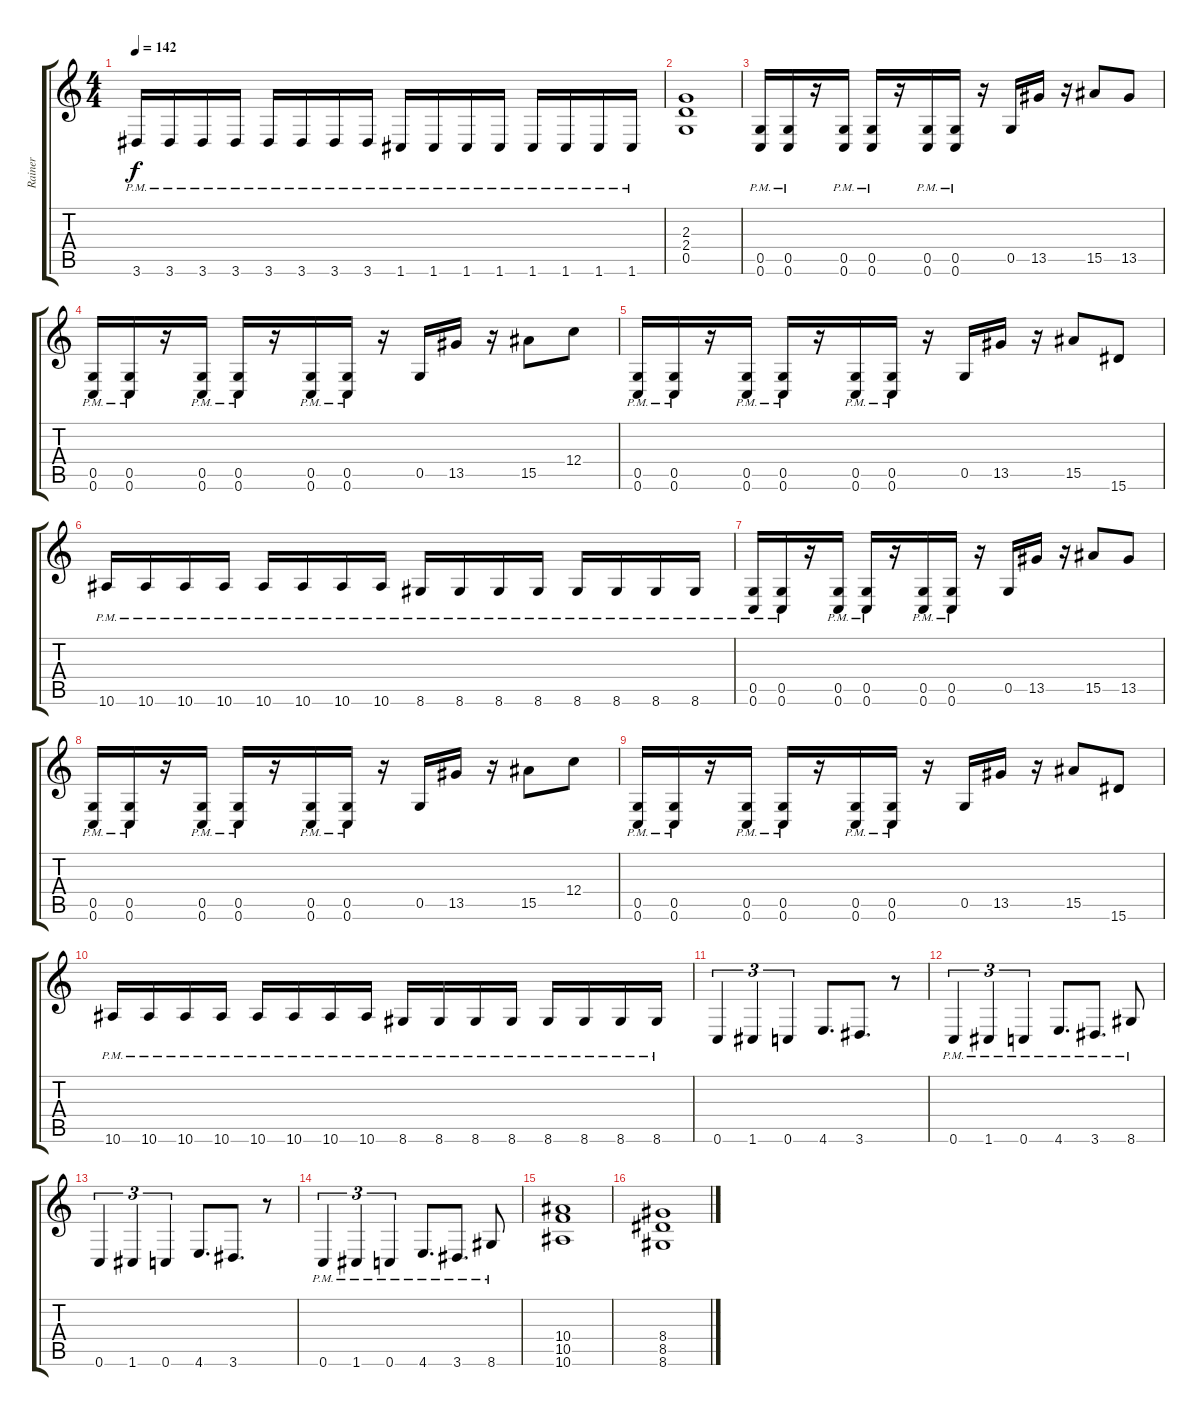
\track ("Rainer" "Rainer") {instrument distortionguitar}
\staff {score tabs}
\tuning (D4 A3 F3 C3 G2 C2) {hide}
\ts (4 4)
\tempo 142
\clef g2
\ks c
3.6{pm}.16{dy f} 3.6{pm}.16 3.6{pm}.16 3.6{pm}.16 3.6{pm}.16 3.6{pm}.16 3.6{pm}.16 3.6{pm}.16 1.6{pm}.16 1.6{pm}.16 1.6{pm}.16 1.6{pm}.16 1.6{pm}.16 1.6{pm}.16 1.6{pm}.16 1.6{pm}.16 |
(2.3 2.4 0.5).1 |
(0.5 0.6{pm}).16 (0.5 0.6{pm}).16 r.16 (0.5 0.6{pm}).16 (0.5{pm} 0.6{pm}).16 r.16 (0.5 0.6{pm}).16 (0.5{pm} 0.6{pm}).16 r.16 0.5.16 13.5.16 r.16 15.5.8 13.5.8 |
(0.5 0.6{pm}).16 (0.5 0.6{pm}).16 r.16 (0.5 0.6{pm}).16 (0.5{pm} 0.6{pm}).16 r.16 (0.5 0.6{pm}).16 (0.5{pm} 0.6{pm}).16 r.16 0.5.16 13.5.16 r.16 15.5.8 12.4.8 |
(0.5 0.6{pm}).16 (0.5 0.6{pm}).16 r.16 (0.5 0.6{pm}).16 (0.5{pm} 0.6{pm}).16 r.16 (0.5 0.6{pm}).16 (0.5{pm} 0.6{pm}).16 r.16 0.5.16 13.5.16 r.16 15.5.8 15.6.8 |
10.6{pm}.16 10.6{pm}.16 10.6{pm}.16 10.6{pm}.16 10.6{pm}.16 10.6{pm}.16 10.6{pm}.16 10.6{pm}.16 8.6{pm}.16 8.6{pm}.16 8.6{pm}.16 8.6{pm}.16 8.6{pm}.16 8.6{pm}.16 8.6{pm}.16 8.6{pm}.16 |
(0.5 0.6{pm}).16 (0.5 0.6{pm}).16 r.16 (0.5 0.6{pm}).16 (0.5{pm} 0.6{pm}).16 r.16 (0.5 0.6{pm}).16 (0.5{pm} 0.6{pm}).16 r.16 0.5.16 13.5.16 r.16 15.5.8 13.5.8 |
(0.5 0.6{pm}).16 (0.5 0.6{pm}).16 r.16 (0.5 0.6{pm}).16 (0.5{pm} 0.6{pm}).16 r.16 (0.5 0.6{pm}).16 (0.5{pm} 0.6{pm}).16 r.16 0.5.16 13.5.16 r.16 15.5.8 12.4.8 |
(0.5 0.6{pm}).16 (0.5 0.6{pm}).16 r.16 (0.5 0.6{pm}).16 (0.5{pm} 0.6{pm}).16 r.16 (0.5 0.6{pm}).16 (0.5{pm} 0.6{pm}).16 r.16 0.5.16 13.5.16 r.16 15.5.8 15.6.8 |
10.6{pm}.16 10.6{pm}.16 10.6{pm}.16 10.6{pm}.16 10.6{pm}.16 10.6{pm}.16 10.6{pm}.16 10.6{pm}.16 8.6{pm}.16 8.6{pm}.16 8.6{pm}.16 8.6{pm}.16 8.6{pm}.16 8.6{pm}.16 8.6{pm}.16 8.6{pm}.16 |
0.6.4{tu (3 2)} 1.6.4{tu (3 2)} 0.6.4{tu (3 2)} 4.6.8{d} 3.6.8{d} r.8 |
0.6{pm}.4{tu (3 2)} 1.6{pm}.4{tu (3 2)} 0.6{pm}.4{tu (3 2)} 4.6{pm}.8{d} 3.6{pm}.8{d} 8.6{pm}.8 |
0.6.4{tu (3 2)} 1.6.4{tu (3 2)} 0.6.4{tu (3 2)} 4.6.8{d} 3.6.8{d} r.8 |
0.6{pm}.4{tu (3 2)} 1.6{pm}.4{tu (3 2)} 0.6{pm}.4{tu (3 2)} 4.6{pm}.8{d} 3.6{pm}.8{d} 8.6{pm}.8 |
(10.4 10.5 10.6).1 |
(8.4 8.5 8.6).1
